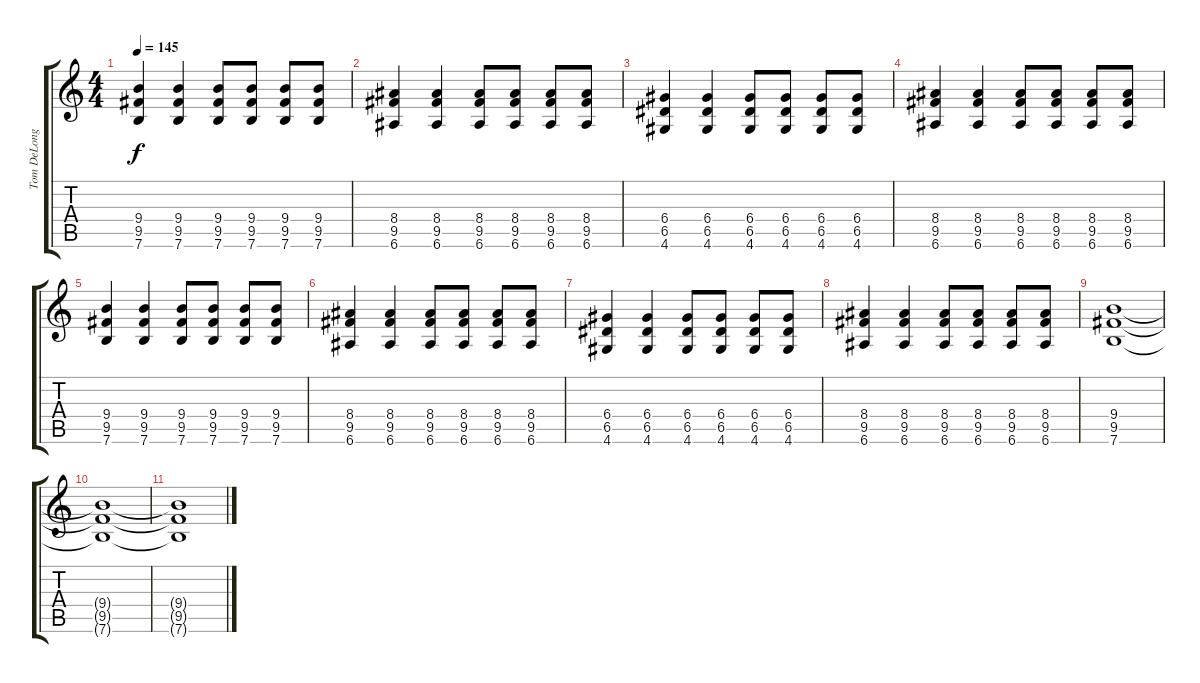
\track ("Tom DeLonge" "Tom DeLong") {instrument electricguitarclean}
\staff {score tabs}
\tuning (E4 B3 G3 D3 A2 E2) {hide}
\ts (4 4)
\tempo 145
\clef g2
\ks c
(9.4 9.5 7.6).4{dy f} (9.4 9.5 7.6).4 (9.4 9.5 7.6).8 (9.4 9.5 7.6).8 (9.4 9.5 7.6).8 (9.4 9.5 7.6).8 |
(8.4 9.5 6.6).4 (8.4 9.5 6.6).4 (8.4 9.5 6.6).8 (8.4 9.5 6.6).8 (8.4 9.5 6.6).8 (8.4 9.5 6.6).8 |
(6.4 6.5 4.6).4 (6.4 6.5 4.6).4 (6.4 6.5 4.6).8 (6.4 6.5 4.6).8 (6.4 6.5 4.6).8 (6.4 6.5 4.6).8 |
(8.4 9.5 6.6).4 (8.4 9.5 6.6).4 (8.4 9.5 6.6).8 (8.4 9.5 6.6).8 (8.4 9.5 6.6).8 (8.4 9.5 6.6).8 |
(9.4 9.5 7.6).4 (9.4 9.5 7.6).4 (9.4 9.5 7.6).8 (9.4 9.5 7.6).8 (9.4 9.5 7.6).8 (9.4 9.5 7.6).8 |
(8.4 9.5 6.6).4 (8.4 9.5 6.6).4 (8.4 9.5 6.6).8 (8.4 9.5 6.6).8 (8.4 9.5 6.6).8 (8.4 9.5 6.6).8 |
(6.4 6.5 4.6).4 (6.4 6.5 4.6).4 (6.4 6.5 4.6).8 (6.4 6.5 4.6).8 (6.4 6.5 4.6).8 (6.4 6.5 4.6).8 |
(8.4 9.5 6.6).4 (8.4 9.5 6.6).4 (8.4 9.5 6.6).8 (8.4 9.5 6.6).8 (8.4 9.5 6.6).8 (8.4 9.5 6.6).8 |
(9.4 9.5 7.6).1 |
(9.4{t} 9.5{t} 7.6{t}).1{volume 11} |
(9.4{t} 9.5{t} 7.6{t}).1{volume 0}
